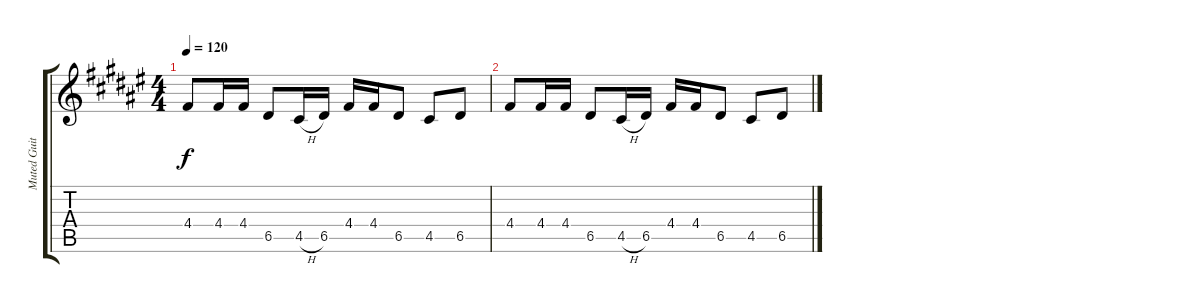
\track ("Muted Guitar" "Muted Guit") {instrument electricguitarmuted}
\staff {score tabs}
\tuning (E4 B3 G3 D3 A2 E2) {hide}
\ts (4 4)
\tempo 120
\clef g2
\ks f#
4.4.8{dy f} 4.4.16 4.4.16 6.5.8 4.5{h}.16 6.5.16 4.4.16 4.4.16 6.5.8 4.5.8 6.5.8 |
4.4.8 4.4.16 4.4.16 6.5.8 4.5{h}.16 6.5.16 4.4.16 4.4.16 6.5.8 4.5.8 6.5.8
